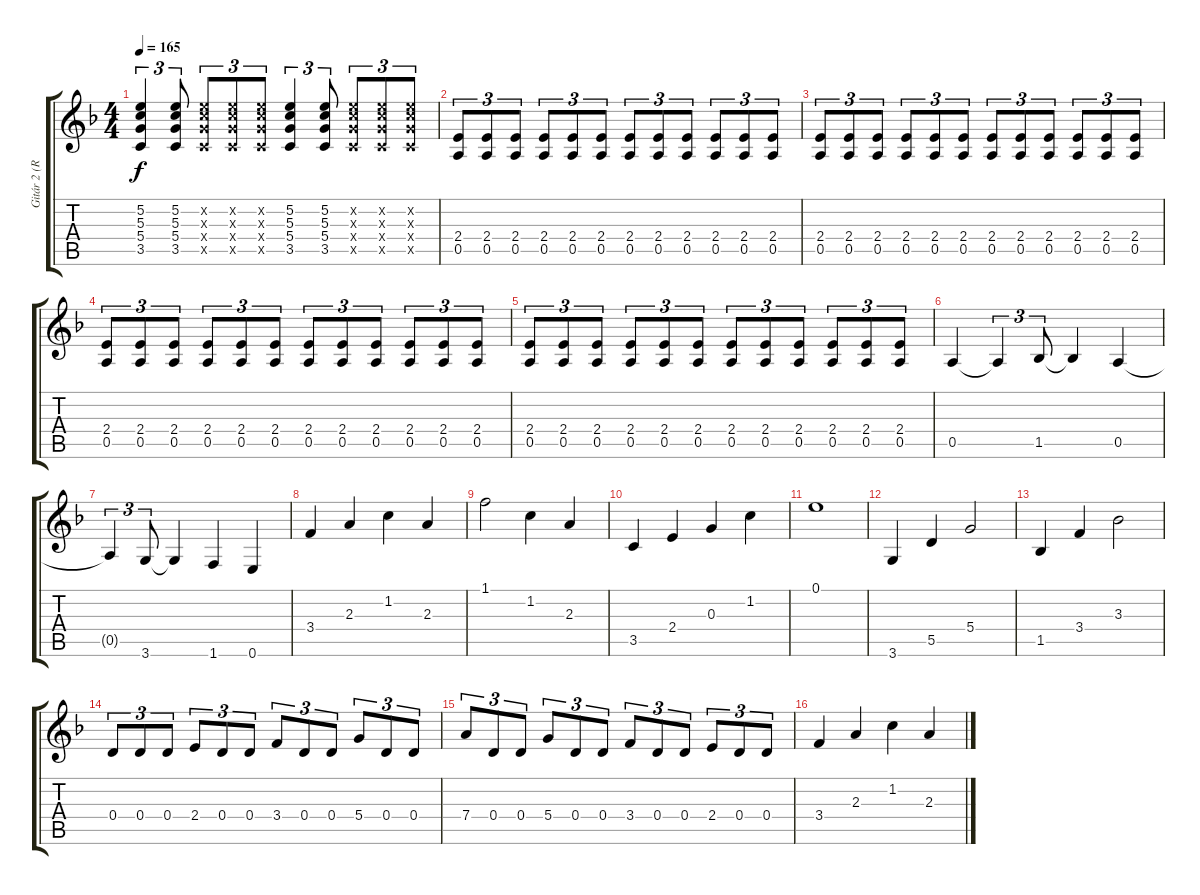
\track ("Gitár 2 (Ritchie Blackmore)" "Gitár 2 (R") {instrument distortionguitar}
\staff {score tabs}
\tuning (E4 B3 G3 D3 A2 E2) {hide}
\ts (4 4)
\tempo 165
\clef g2
\ks f
(5.2 5.3 5.4 3.5).4{tu (3 2) dy f} (5.2 5.3 5.4 3.5).8{tu (3 2)} (5.2{x} 5.3{x} 5.4{x} 3.5{x}).8{tu (3 2)} (5.2{x} 5.3{x} 5.4{x} 3.5{x}).8{tu (3 2)} (5.2{x} 5.3{x} 5.4{x} 3.5{x}).8{tu (3 2)} (5.2 5.3 5.4 3.5).4{tu (3 2)} (5.2 5.3 5.4 3.5).8{tu (3 2)} (5.2{x} 5.3{x} 5.4{x} 3.5{x}).8{tu (3 2)} (5.2{x} 5.3{x} 5.4{x} 3.5{x}).8{tu (3 2)} (5.2{x} 5.3{x} 5.4{x} 3.5{x}).8{tu (3 2)} |
(2.4 0.5).8{tu (3 2)} (2.4 0.5).8{tu (3 2)} (2.4 0.5).8{tu (3 2)} (2.4 0.5).8{tu (3 2)} (2.4 0.5).8{tu (3 2)} (2.4 0.5).8{tu (3 2)} (2.4 0.5).8{tu (3 2)} (2.4 0.5).8{tu (3 2)} (2.4 0.5).8{tu (3 2)} (2.4 0.5).8{tu (3 2)} (2.4 0.5).8{tu (3 2)} (2.4 0.5).8{tu (3 2)} |
(2.4 0.5).8{tu (3 2)} (2.4 0.5).8{tu (3 2)} (2.4 0.5).8{tu (3 2)} (2.4 0.5).8{tu (3 2)} (2.4 0.5).8{tu (3 2)} (2.4 0.5).8{tu (3 2)} (2.4 0.5).8{tu (3 2)} (2.4 0.5).8{tu (3 2)} (2.4 0.5).8{tu (3 2)} (2.4 0.5).8{tu (3 2)} (2.4 0.5).8{tu (3 2)} (2.4 0.5).8{tu (3 2)} |
(2.4 0.5).8{tu (3 2)} (2.4 0.5).8{tu (3 2)} (2.4 0.5).8{tu (3 2)} (2.4 0.5).8{tu (3 2)} (2.4 0.5).8{tu (3 2)} (2.4 0.5).8{tu (3 2)} (2.4 0.5).8{tu (3 2)} (2.4 0.5).8{tu (3 2)} (2.4 0.5).8{tu (3 2)} (2.4 0.5).8{tu (3 2)} (2.4 0.5).8{tu (3 2)} (2.4 0.5).8{tu (3 2)} |
(2.4 0.5).8{tu (3 2)} (2.4 0.5).8{tu (3 2)} (2.4 0.5).8{tu (3 2)} (2.4 0.5).8{tu (3 2)} (2.4 0.5).8{tu (3 2)} (2.4 0.5).8{tu (3 2)} (2.4 0.5).8{tu (3 2)} (2.4 0.5).8{tu (3 2)} (2.4 0.5).8{tu (3 2)} (2.4 0.5).8{tu (3 2)} (2.4 0.5).8{tu (3 2)} (2.4 0.5).8{tu (3 2)} |
0.5.4{volume 16} 0.5{t}.4{tu (3 2)} 1.5.8{tu (3 2)} 1.5{t}.4 0.5.4 |
0.5{t}.4{tu (3 2)} 3.6.8{tu (3 2)} 3.6{t}.4 1.6.4 0.6.4 |
3.4.4 2.3.4 1.2.4 2.3.4 |
1.1.2 1.2.4 2.3.4 |
3.5.4 2.4.4 0.3.4 1.2.4 |
0.1.1 |
3.6.4 5.5.4 5.4.2 |
1.5.4 3.4.4 3.3.2 |
0.4.8{tu (3 2)} 0.4.8{tu (3 2)} 0.4.8{tu (3 2)} 2.4.8{tu (3 2)} 0.4.8{tu (3 2)} 0.4.8{tu (3 2)} 3.4.8{tu (3 2)} 0.4.8{tu (3 2)} 0.4.8{tu (3 2)} 5.4.8{tu (3 2)} 0.4.8{tu (3 2)} 0.4.8{tu (3 2)} |
7.4.8{tu (3 2)} 0.4.8{tu (3 2)} 0.4.8{tu (3 2)} 5.4.8{tu (3 2)} 0.4.8{tu (3 2)} 0.4.8{tu (3 2)} 3.4.8{tu (3 2)} 0.4.8{tu (3 2)} 0.4.8{tu (3 2)} 2.4.8{tu (3 2)} 0.4.8{tu (3 2)} 0.4.8{tu (3 2)} |
3.4.4 2.3.4 1.2.4 2.3.4
